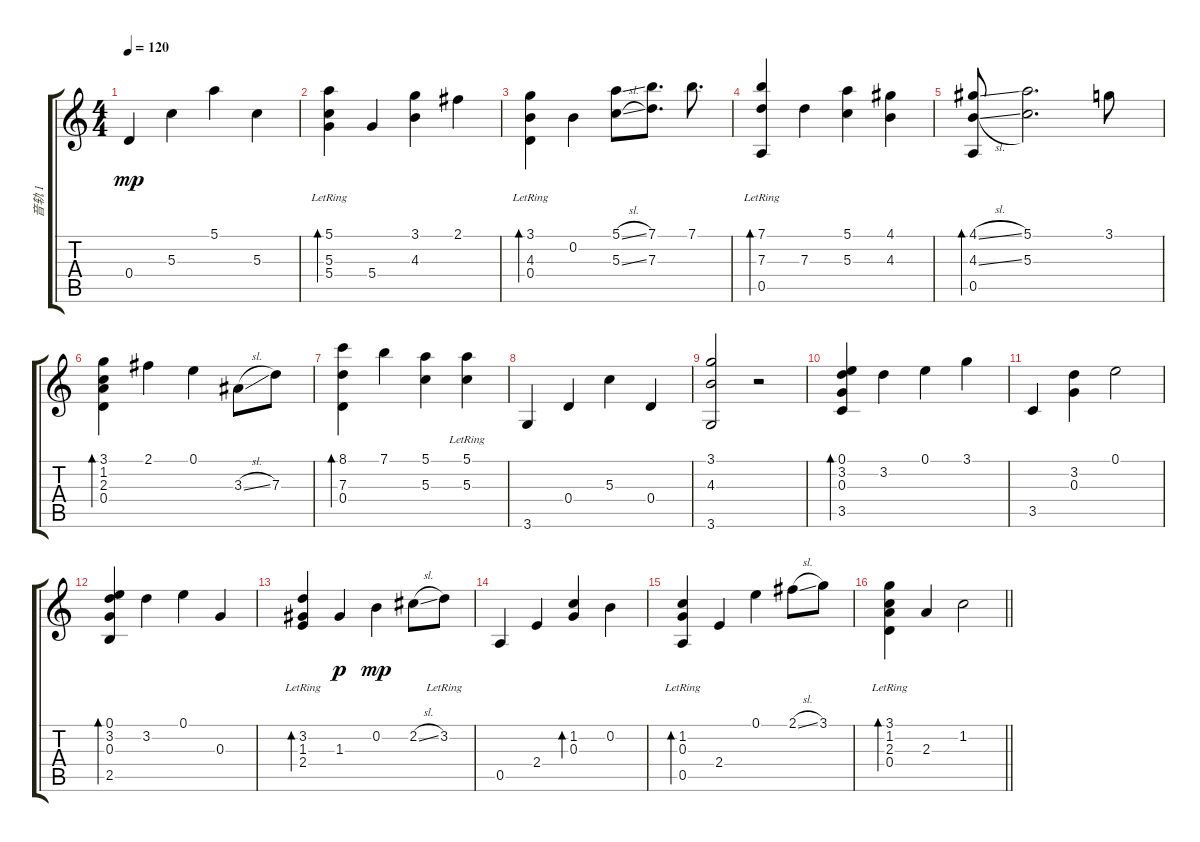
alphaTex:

\track ("音轨 1" "音轨 1") {instrument acousticguitarsteel}
\staff {score tabs}
\tuning (E4 B3 G3 D3 A2 E2) {hide}
\ts (4 4)
\tempo 120
\clef g2
\ks c
0.4.4{dy mp} 5.3.4 5.1.4 5.3.4 |
(5.1{lr} 5.3 5.4).4{bd 60} 5.4.4 (3.1 4.3).4 2.1.4 |
(3.1{lr} 4.3 0.4).4{bd 60} 0.2.4 (5.1{sl} 5.3{sl}).8 (7.1 7.3).8{d} 7.1.8{d} |
(7.1{lr} 7.3 0.5).4{bd 60} 7.3.4 (5.1 5.3).4 (4.1 4.3).4 |
(4.1{sl} 4.3{sl} 0.5).8{bd 60} (5.1 5.3).2{d} 3.1.8 |
(3.1 1.2 2.3 0.4).4{bd 60} 2.1.4 0.1.4 3.3{sl}.8 7.3.8 |
(8.1 7.3 0.4).4{bd 60} 7.1.4 (5.1 5.3).4 (5.1{lr} 5.3).4 |
3.6.4 0.4.4 5.3.4 0.4.4 |
(3.1 4.3 3.6).2 r.2 |
(0.1 3.2 0.3 3.5).4{bd 60} 3.2.4 0.1.4 3.1.4 |
3.5.4 (3.2 0.3).4 0.1.2 |
(0.1 3.2 0.3 2.5).4{bd 60} 3.2.4 0.1.4 0.3.4 |
(3.2{lr} 1.3 2.4).4{bd 60} 1.3.4{dy p} 0.2.4{dy mp} 2.2{sl}.8 3.2{lr}.8 |
0.5.4 2.4.4 (1.2 0.3).4{bd 60} 0.2.4 |
(1.2{lr} 0.3 0.5).4{bd 60} 2.4.4 0.1.4 2.1{sl}.8 3.1.8 |
\barLineRight lightlight
(3.1{lr} 1.2 2.3 0.4).4{bd 60} 2.3.4 1.2.2
